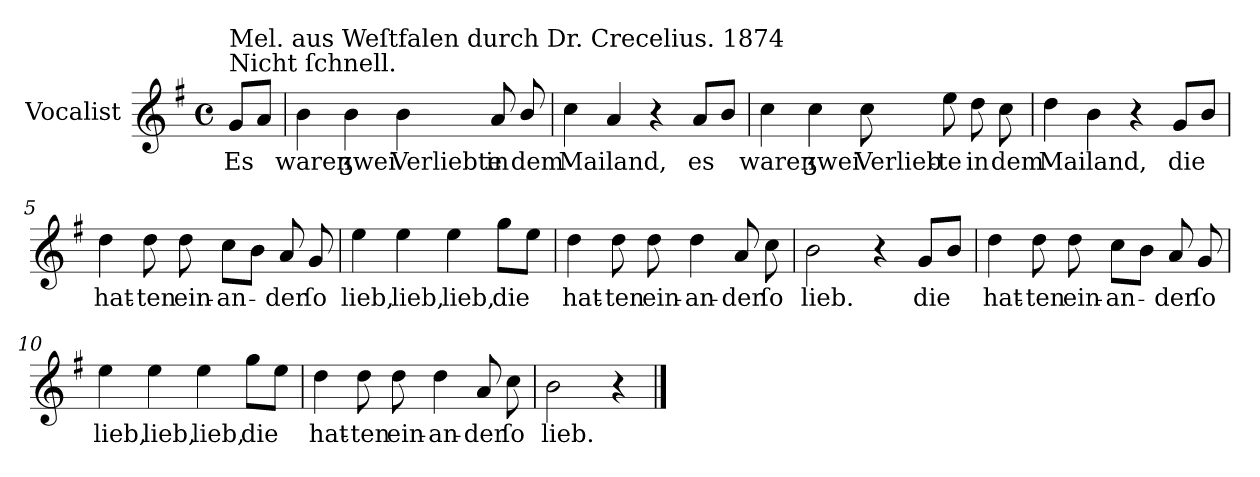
**kern	**text
*part1	*part1
*staff1	*staff1
*I"Vocalist	*
*k[f#]	*
*G:	*
*M4/4	*
*met(c)	*
=	=
!LO:TX:a:t=Nicht ſchnell.	!
!LO:TX:a:t=Mel. aus Weſtfalen durch Dr. Crecelius. 1874	!
8gL	Es
8aJ	.
=1	=1
4b	waren
4b	ʒwei
4b	Verliebte
8a	in
8b/	dem
=2	=2
4cc	Mailand,
4a	.
4r	.
8aL	es
8bJ	.
=3	=3
4cc	waren
4cc	ʒwei
8cc	Verlieb-
8ee	-te
8dd	in
8cc	dem
=4	=4
4dd	Mailand,
4b	.
4r	.
8gL	die
8bJ	.
=5	=5
4dd	hat-
8dd	-ten
8dd	ein-
8ccL	-an-
8bJ	.
8a	-der
8g	ſo
=6	=6
4ee	lieb,
4ee	lieb,
4ee	lieb,
8ggL	die
8eeJ	.
=7	=7
4dd	hat-
8dd	-ten
8dd	ein-
4dd	-an-
8a	-der
8cc	ſo
=8	=8
2b	lieb.
4r	.
8gL	die
8bJ	.
=9	=9
4dd	hat-
8dd	-ten
8dd	ein-
8ccL	-an-
8bJ	.
8a	-der
8g	ſo
=10	=10
4ee	lieb,
4ee	lieb,
4ee	lieb,
8ggL	die
8eeJ	.
=11	=11
4dd	hat-
8dd	-ten
8dd	ein-
4dd	-an-
8a	-der
8cc	ſo
=12	=12
2b	lieb.
4r	.
==	==
*-	*-
